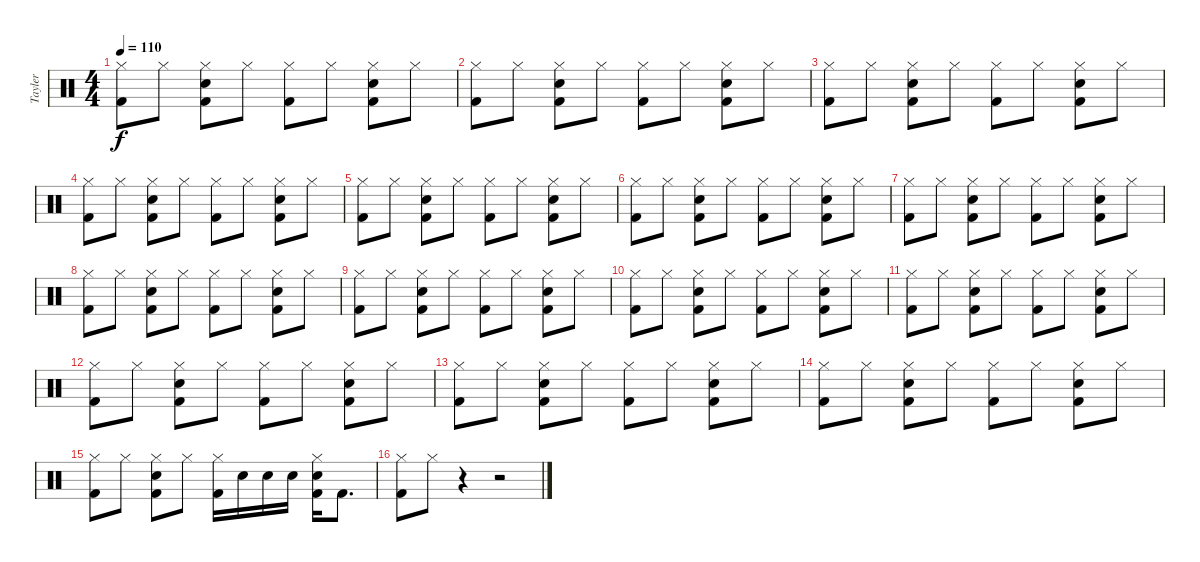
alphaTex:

\track ("Tayler" "Tayler") {instrument percussion}
\staff {score}
\articulation defaults
\ts (4 4)
\tempo 110
\clef neutral
\ks c
("Hi-Hat (closed)" "Kick (hit) 2").8{dy f} "Hi-Hat (closed)".8 ("Hi-Hat (closed)" "Snare (hit) 2" "Kick (hit) 2").8 "Hi-Hat (closed)".8 ("Hi-Hat (closed)" "Kick (hit) 2").8 "Hi-Hat (closed)".8 ("Hi-Hat (closed)" "Snare (hit) 2" "Kick (hit) 2").8 "Hi-Hat (closed)".8 |
("Hi-Hat (closed)" "Kick (hit) 2").8 "Hi-Hat (closed)".8 ("Hi-Hat (closed)" "Snare (hit) 2" "Kick (hit) 2").8 "Hi-Hat (closed)".8 ("Hi-Hat (closed)" "Kick (hit) 2").8 "Hi-Hat (closed)".8 ("Hi-Hat (closed)" "Snare (hit) 2" "Kick (hit) 2").8 "Hi-Hat (closed)".8 |
("Hi-Hat (closed)" "Kick (hit) 2").8 "Hi-Hat (closed)".8 ("Hi-Hat (closed)" "Snare (hit) 2" "Kick (hit) 2").8 "Hi-Hat (closed)".8 ("Hi-Hat (closed)" "Kick (hit) 2").8 "Hi-Hat (closed)".8 ("Hi-Hat (closed)" "Snare (hit) 2" "Kick (hit) 2").8 "Hi-Hat (closed)".8 |
("Hi-Hat (closed)" "Kick (hit) 2").8 "Hi-Hat (closed)".8 ("Hi-Hat (closed)" "Snare (hit) 2" "Kick (hit) 2").8 "Hi-Hat (closed)".8 ("Hi-Hat (closed)" "Kick (hit) 2").8 "Hi-Hat (closed)".8 ("Hi-Hat (closed)" "Snare (hit) 2" "Kick (hit) 2").8 "Hi-Hat (closed)".8 |
("Hi-Hat (closed)" "Kick (hit) 2").8 "Hi-Hat (closed)".8 ("Hi-Hat (closed)" "Snare (hit) 2" "Kick (hit) 2").8 "Hi-Hat (closed)".8 ("Hi-Hat (closed)" "Kick (hit) 2").8 "Hi-Hat (closed)".8 ("Hi-Hat (closed)" "Snare (hit) 2" "Kick (hit) 2").8 "Hi-Hat (closed)".8 |
("Hi-Hat (closed)" "Kick (hit) 2").8 "Hi-Hat (closed)".8 ("Hi-Hat (closed)" "Snare (hit) 2" "Kick (hit) 2").8 "Hi-Hat (closed)".8 ("Hi-Hat (closed)" "Kick (hit) 2").8 "Hi-Hat (closed)".8 ("Hi-Hat (closed)" "Snare (hit) 2" "Kick (hit) 2").8 "Hi-Hat (closed)".8 |
("Hi-Hat (closed)" "Kick (hit) 2").8 "Hi-Hat (closed)".8 ("Hi-Hat (closed)" "Snare (hit) 2" "Kick (hit) 2").8 "Hi-Hat (closed)".8 ("Hi-Hat (closed)" "Kick (hit) 2").8 "Hi-Hat (closed)".8 ("Hi-Hat (closed)" "Snare (hit) 2" "Kick (hit) 2").8 "Hi-Hat (closed)".8 |
("Hi-Hat (closed)" "Kick (hit) 2").8 "Hi-Hat (closed)".8 ("Hi-Hat (closed)" "Snare (hit) 2" "Kick (hit) 2").8 "Hi-Hat (closed)".8 ("Hi-Hat (closed)" "Kick (hit) 2").8 "Hi-Hat (closed)".8 ("Hi-Hat (closed)" "Snare (hit) 2" "Kick (hit) 2").8 "Hi-Hat (closed)".8 |
("Hi-Hat (closed)" "Kick (hit) 2").8 "Hi-Hat (closed)".8 ("Hi-Hat (closed)" "Snare (hit) 2" "Kick (hit) 2").8 "Hi-Hat (closed)".8 ("Hi-Hat (closed)" "Kick (hit) 2").8 "Hi-Hat (closed)".8 ("Hi-Hat (closed)" "Snare (hit) 2" "Kick (hit) 2").8 "Hi-Hat (closed)".8 |
("Hi-Hat (closed)" "Kick (hit) 2").8 "Hi-Hat (closed)".8 ("Hi-Hat (closed)" "Snare (hit) 2" "Kick (hit) 2").8 "Hi-Hat (closed)".8 ("Hi-Hat (closed)" "Kick (hit) 2").8 "Hi-Hat (closed)".8 ("Hi-Hat (closed)" "Snare (hit) 2" "Kick (hit) 2").8 "Hi-Hat (closed)".8 |
("Hi-Hat (closed)" "Kick (hit) 2").8 "Hi-Hat (closed)".8 ("Hi-Hat (closed)" "Snare (hit) 2" "Kick (hit) 2").8 "Hi-Hat (closed)".8 ("Hi-Hat (closed)" "Kick (hit) 2").8 "Hi-Hat (closed)".8 ("Hi-Hat (closed)" "Snare (hit) 2" "Kick (hit) 2").8 "Hi-Hat (closed)".8 |
("Hi-Hat (closed)" "Kick (hit) 2").8 "Hi-Hat (closed)".8 ("Hi-Hat (closed)" "Snare (hit) 2" "Kick (hit) 2").8 "Hi-Hat (closed)".8 ("Hi-Hat (closed)" "Kick (hit) 2").8 "Hi-Hat (closed)".8 ("Hi-Hat (closed)" "Snare (hit) 2" "Kick (hit) 2").8 "Hi-Hat (closed)".8 |
("Hi-Hat (closed)" "Kick (hit) 2").8 "Hi-Hat (closed)".8 ("Hi-Hat (closed)" "Snare (hit) 2" "Kick (hit) 2").8 "Hi-Hat (closed)".8 ("Hi-Hat (closed)" "Kick (hit) 2").8 "Hi-Hat (closed)".8 ("Hi-Hat (closed)" "Snare (hit) 2" "Kick (hit) 2").8 "Hi-Hat (closed)".8 |
("Hi-Hat (closed)" "Kick (hit) 2").8 "Hi-Hat (closed)".8 ("Hi-Hat (closed)" "Snare (hit) 2" "Kick (hit) 2").8 "Hi-Hat (closed)".8 ("Hi-Hat (closed)" "Kick (hit) 2").8 "Hi-Hat (closed)".8 ("Hi-Hat (closed)" "Snare (hit) 2" "Kick (hit) 2").8 "Hi-Hat (closed)".8 |
("Hi-Hat (closed)" "Kick (hit) 2").8 "Hi-Hat (closed)".8 ("Hi-Hat (closed)" "Snare (hit) 2" "Kick (hit) 2").8 "Hi-Hat (closed)".8 ("Hi-Hat (closed)" "Kick (hit) 2").16 "Snare (hit) 2".16 "Snare (hit) 2".16 "Snare (hit) 2".16 ("Hi-Hat (closed)" "Snare (hit) 2" "Kick (hit) 2").16 "Kick (hit) 2".8{d} |
("Hi-Hat (closed)" "Kick (hit) 2").8 "Hi-Hat (closed)".8 r.4 r.2
